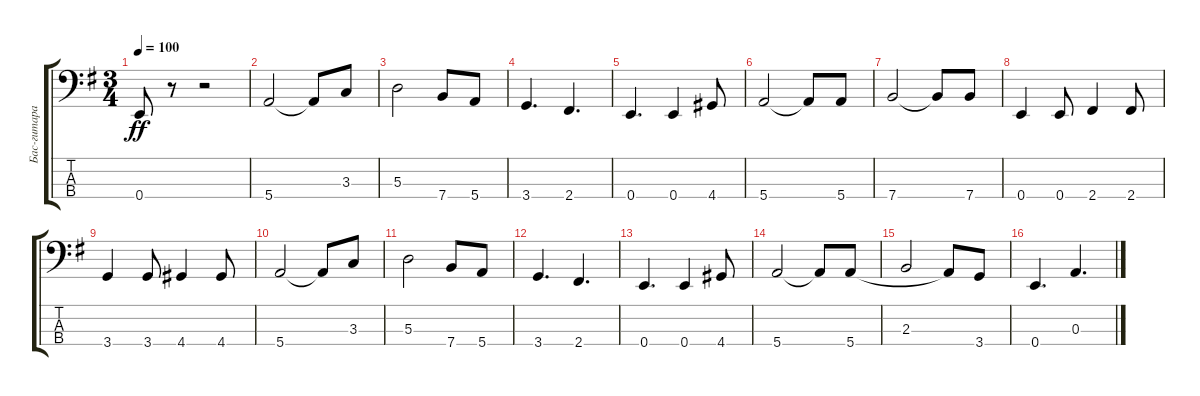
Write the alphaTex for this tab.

\track ("Бас-гитара" "Бас-гитара") {instrument electricbassfinger}
\staff {score tabs}
\tuning (G2 D2 A1 E1) {hide}
\ts (3 4)
\tempo 100
\clef f4
\ks eminor
0.4.8{dy ff} r.8 r.2 |
5.4.2 5.4{t}.8 3.3.8 |
5.3.2 7.4.8 5.4.8 |
3.4.4{d} 2.4.4{d} |
0.4.4{d} 0.4.4 4.4.8 |
5.4.2 5.4{t}.8 5.4.8 |
7.4.2 7.4{t}.8 7.4.8 |
0.4.4 0.4.8 2.4.4 2.4.8 |
3.4.4 3.4.8 4.4.4 4.4.8 |
5.4.2 5.4{t}.8 3.3.8 |
5.3.2 7.4.8 5.4.8 |
3.4.4{d} 2.4.4{d} |
0.4.4{d} 0.4.4 4.4.8 |
5.4.2 5.4{t}.8 5.4.8 |
2.3.2 5.4{t}.8 3.4.8 |
0.4.4{d} 0.3.4{d}
